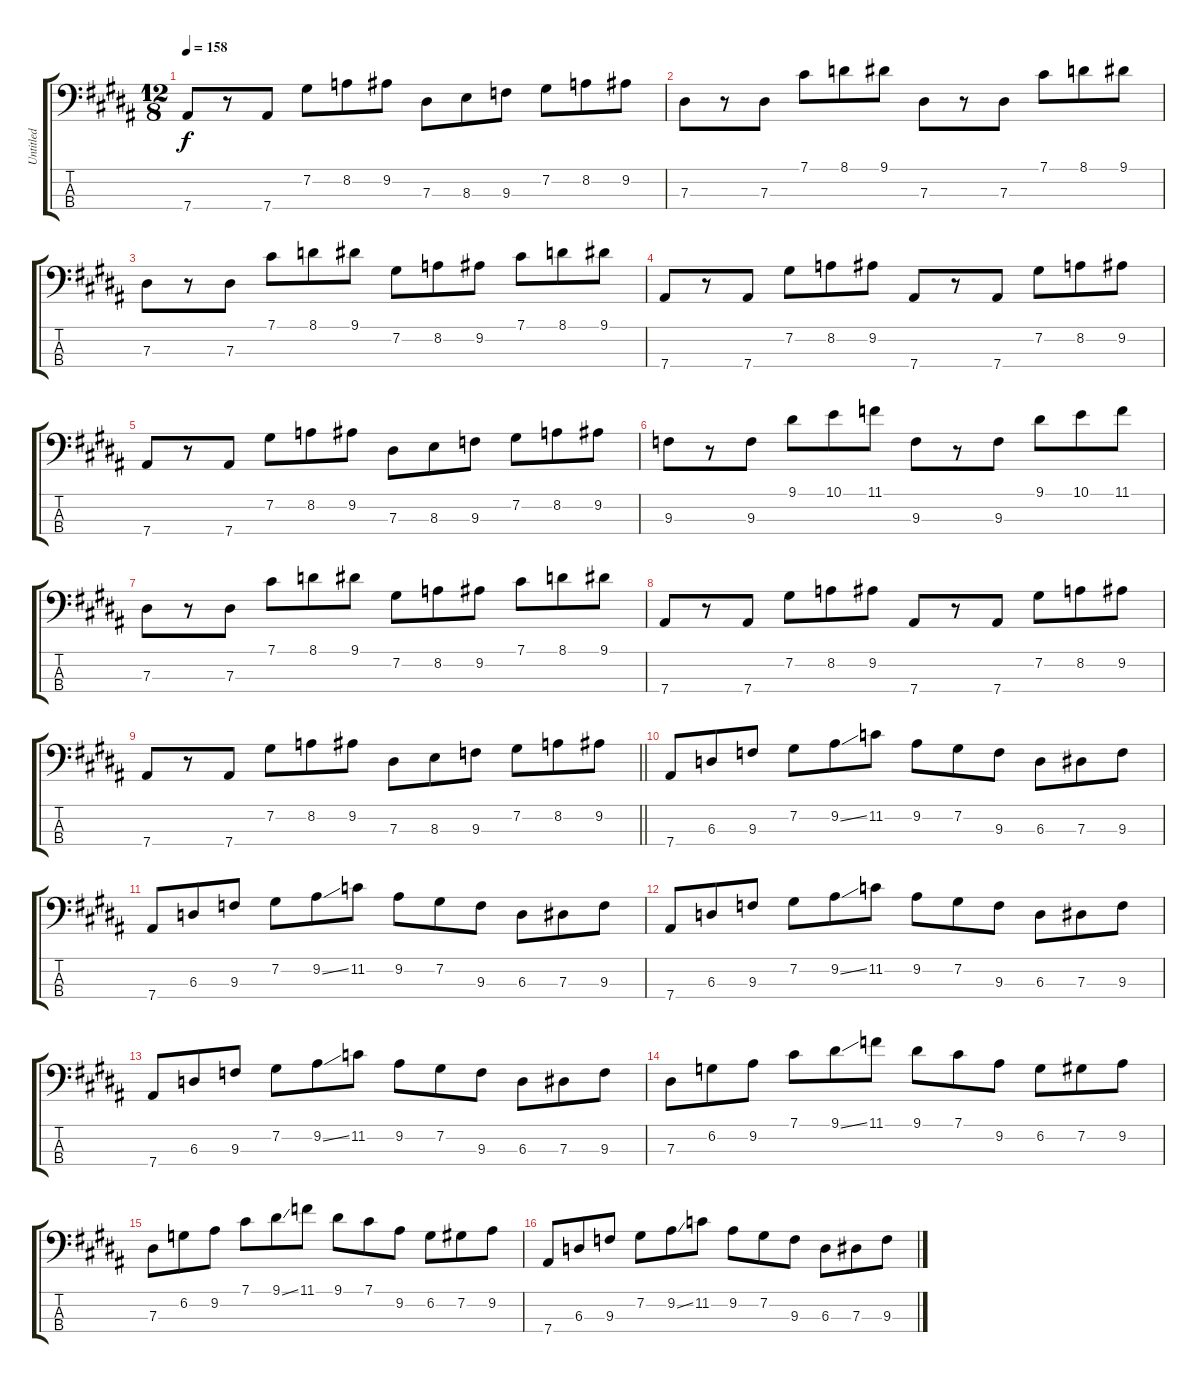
\track ("Untitled" "Untitled") {instrument electricbassfinger}
\staff {score tabs}
\tuning (Gb2 Db2 Ab1 Eb1) {hide}
\ts (12 8)
\tempo 158
\clef f4
\ks g#minor
7.4.8{dy f} r.8 7.4.8 7.2.8 8.2.8 9.2.8 7.3.8 8.3.8 9.3.8 7.2.8 8.2.8 9.2.8 |
\ks b
7.3.8 r.8 7.3.8 7.1.8 8.1.8 9.1.8 7.3.8 r.8 7.3.8 7.1.8 8.1.8 9.1.8 |
\ks g#minor
7.3.8 r.8 7.3.8 7.1.8 8.1.8 9.1.8 7.2.8 8.2.8 9.2.8 7.1.8 8.1.8 9.1.8 |
\ks b
7.4.8 r.8 7.4.8 7.2.8 8.2.8 9.2.8 7.4.8 r.8 7.4.8 7.2.8 8.2.8 9.2.8 |
\ks g#minor
7.4.8 r.8 7.4.8 7.2.8 8.2.8 9.2.8 7.3.8 8.3.8 9.3.8 7.2.8 8.2.8 9.2.8 |
\ks b
9.3.8 r.8 9.3.8 9.1.8 10.1.8 11.1.8 9.3.8 r.8 9.3.8 9.1.8 10.1.8 11.1.8 |
\ks g#minor
7.3.8 r.8 7.3.8 7.1.8 8.1.8 9.1.8 7.2.8 8.2.8 9.2.8 7.1.8 8.1.8 9.1.8 |
\ks b
7.4.8 r.8 7.4.8 7.2.8 8.2.8 9.2.8 7.4.8 r.8 7.4.8 7.2.8 8.2.8 9.2.8 |
\barLineRight lightlight
\ks g#minor
7.4.8 r.8 7.4.8 7.2.8 8.2.8 9.2.8 7.3.8 8.3.8 9.3.8 7.2.8 8.2.8 9.2.8 |
\ks b
7.4.8 6.3.8 9.3.8 7.2.8 9.2{ss}.8 11.2.8 9.2.8 7.2.8 9.3.8 6.3.8 7.3.8 9.3.8 |
\ks g#minor
7.4.8 6.3.8 9.3.8 7.2.8 9.2{ss}.8 11.2.8 9.2.8 7.2.8 9.3.8 6.3.8 7.3.8 9.3.8 |
\ks b
7.4.8 6.3.8 9.3.8 7.2.8 9.2{ss}.8 11.2.8 9.2.8 7.2.8 9.3.8 6.3.8 7.3.8 9.3.8 |
\ks g#minor
7.4.8 6.3.8 9.3.8 7.2.8 9.2{ss}.8 11.2.8 9.2.8 7.2.8 9.3.8 6.3.8 7.3.8 9.3.8 |
\ks b
7.3.8 6.2.8 9.2.8 7.1.8 9.1{ss}.8 11.1.8 9.1.8 7.1.8 9.2.8 6.2.8 7.2.8 9.2.8 |
\ks g#minor
7.3.8 6.2.8 9.2.8 7.1.8 9.1{ss}.8 11.1.8 9.1.8 7.1.8 9.2.8 6.2.8 7.2.8 9.2.8 |
\ks b
7.4.8 6.3.8 9.3.8 7.2.8 9.2{ss}.8 11.2.8 9.2.8 7.2.8 9.3.8 6.3.8 7.3.8 9.3.8
